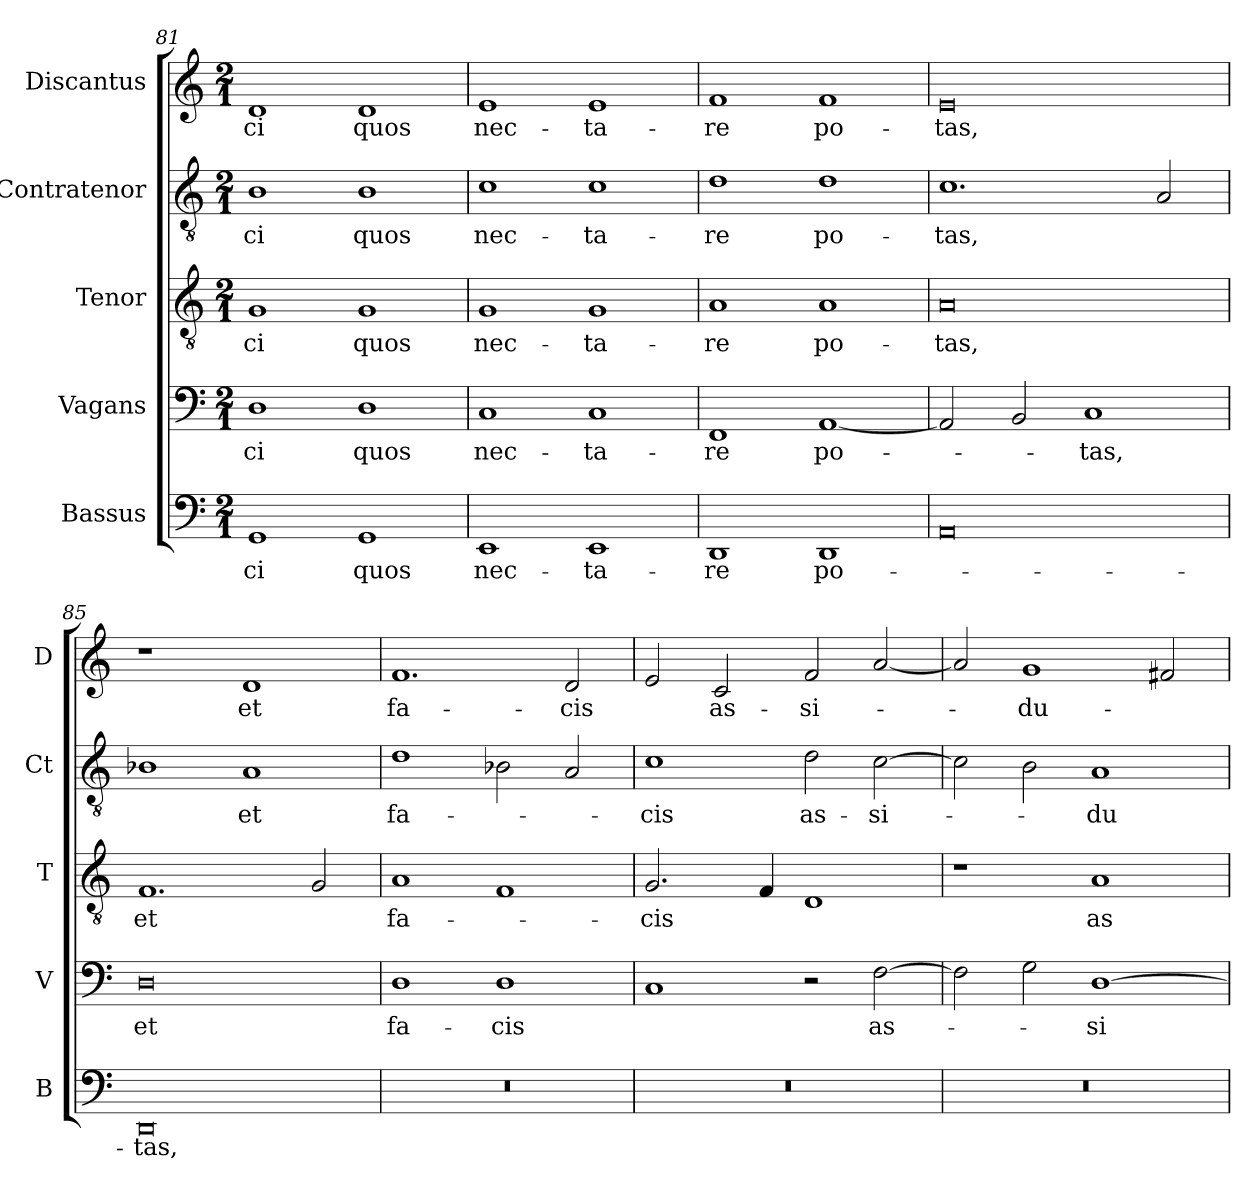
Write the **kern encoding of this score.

**kern	**text	**kern	**text	**kern	**text	**kern	**text	**kern	**text
*part5	*part5	*part4	*part4	*part3	*part3	*part2	*part2	*part1	*part1
*staff5	*staff5	*staff4	*staff4	*staff3	*staff3	*staff2	*staff2	*staff1	*staff1
*I"Bassus	*	*I"Vagans	*	*I"Tenor	*	*I"Contratenor	*	*I"Discantus	*
*I'B	*	*I'V	*	*I'T	*	*I'Ct	*	*I'D	*
*clefF4	*	*clefF4	*	*clefGv2	*	*clefGv2	*	*clefG2	*
*k[]	*	*k[]	*	*k[]	*	*k[]	*	*k[]	*
*M2/1	*	*M2/1	*	*M2/1	*	*M2/1	*	*M2/1	*
=81	=81	=81	=81	=81	=81	=81	=81	=81	=81
1GG	-ci	1D	-ci	1G	-ci	1B	-ci	1d	-ci
1GG	quos	1D	quos	1G	quos	1B	quos	1d	quos
=82	=82	=82	=82	=82	=82	=82	=82	=82	=82
1EE	nec-	1C	nec-	1G	nec-	1c	nec-	1e	nec-
1EE	-ta-	1C	-ta-	1G	-ta-	1c	-ta-	1e	-ta-
=83	=83	=83	=83	=83	=83	=83	=83	=83	=83
1DD	-re	1FF	-re	1A	-re	1d	-re	1f	-re
1DD	po-	[1AA	po-	1A	po-	1d	po-	1f	po-
=84	=84	=84	=84	=84	=84	=84	=84	=84	=84
0AA	.	2AA/]	.	0A	-tas,	1.c	-tas,	0e	-tas,
.	.	2BB/	.	.	.	.	.	.	.
.	.	1C	-tas,	.	.	.	.	.	.
.	.	.	.	.	.	2A/	.	.	.
=85	=85	=85	=85	=85	=85	=85	=85	=85	=85
0DD	-tas,	0D	et	1.F	et	1B-X	.	1r	.
.	.	.	.	.	.	1A	et	1d	et
.	.	.	.	2G/	.	.	.	.	.
=86	=86	=86	=86	=86	=86	=86	=86	=86	=86
0r	.	1D	fa-	1A	fa-	1d	fa-	1.f	fa-
.	.	1D	-cis	1F	.	2B-X\	.	.	.
.	.	.	.	.	.	2A/	.	2d/	-cis
=87	=87	=87	=87	=87	=87	=87	=87	=87	=87
0r	.	1C	.	2.G/	-cis	1c	-cis	2e/	.
.	.	.	.	.	.	.	.	2c/	as-
.	.	.	.	4F/	.	.	.	.	.
.	.	2r	.	1D	.	2d\	as-	2f/	-si-
.	.	[2F\	as-	.	.	[2c\	-si-	[2a/	.
=88	=88	=88	=88	=88	=88	=88	=88	=88	=88
0r	.	2F\]	.	1r	.	2c\]	.	2a/]	.
.	.	2G\	.	.	.	2B\	.	1g	-du-
.	.	[1D	-si-	1A	as-	1A	-du-	.	.
.	.	.	.	.	.	.	.	2f#X/	.
=	=	=	=	=	=	=	=	=	=
*-	*-	*-	*-	*-	*-	*-	*-	*-	*-
